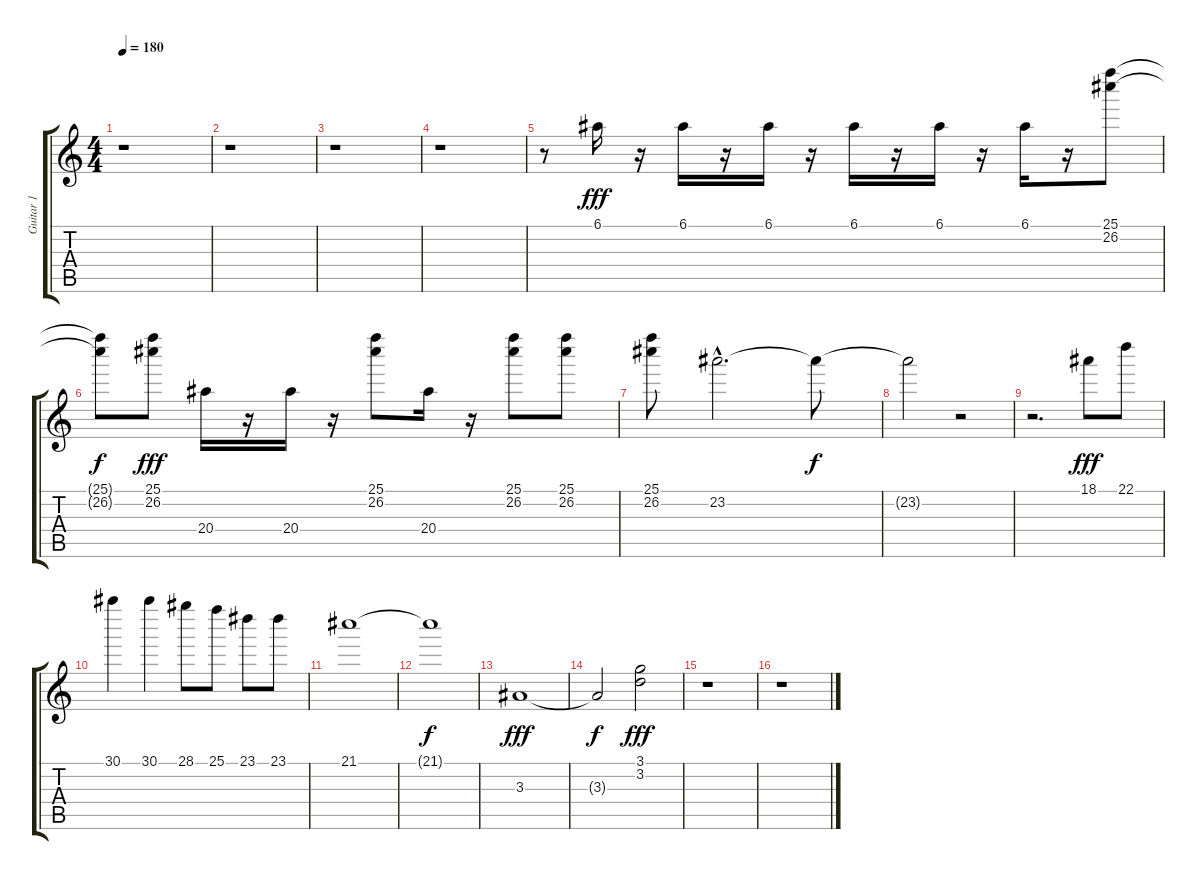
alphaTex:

\track ("Guitar 1" "Guitar 1") {instrument overdrivenguitar}
\staff {score tabs}
\tuning (E4 B3 G3 D3 A2 E2) {hide}
\ts (4 4)
\tempo 180
\clef g2
\ks c
r.1{dy f} |
r.1 |
r.1 |
r.1 |
r.8 6.1.16{dy fff} r.16 6.1.16 r.16 6.1.16 r.16 6.1.16 r.16 6.1.16 r.16 6.1.16 r.16 (25.1 26.2).8 |
(25.1{t} 26.2{t}).8{dy f} (25.1 26.2).8{dy fff} 20.4.16 r.16 20.4.16 r.16 (25.1 26.2).8 20.4.16 r.16 (25.1 26.2).8 (25.1 26.2).8 |
(25.1 26.2).8 23.2{hac}.2{d} 23.2{t}.8{dy f} |
23.2{t}.2 r.2 |
r.2{d} 18.1.8{dy fff} 22.1.8 |
30.1.4 30.1.4 28.1.8 25.1.8 23.1.8 23.1.8 |
21.1.1 |
21.1{t}.1{dy f} |
3.3.1{dy fff} |
3.3{t}.2{dy f} (3.1 3.2).2{dy fff} |
r.1 |
r.1
